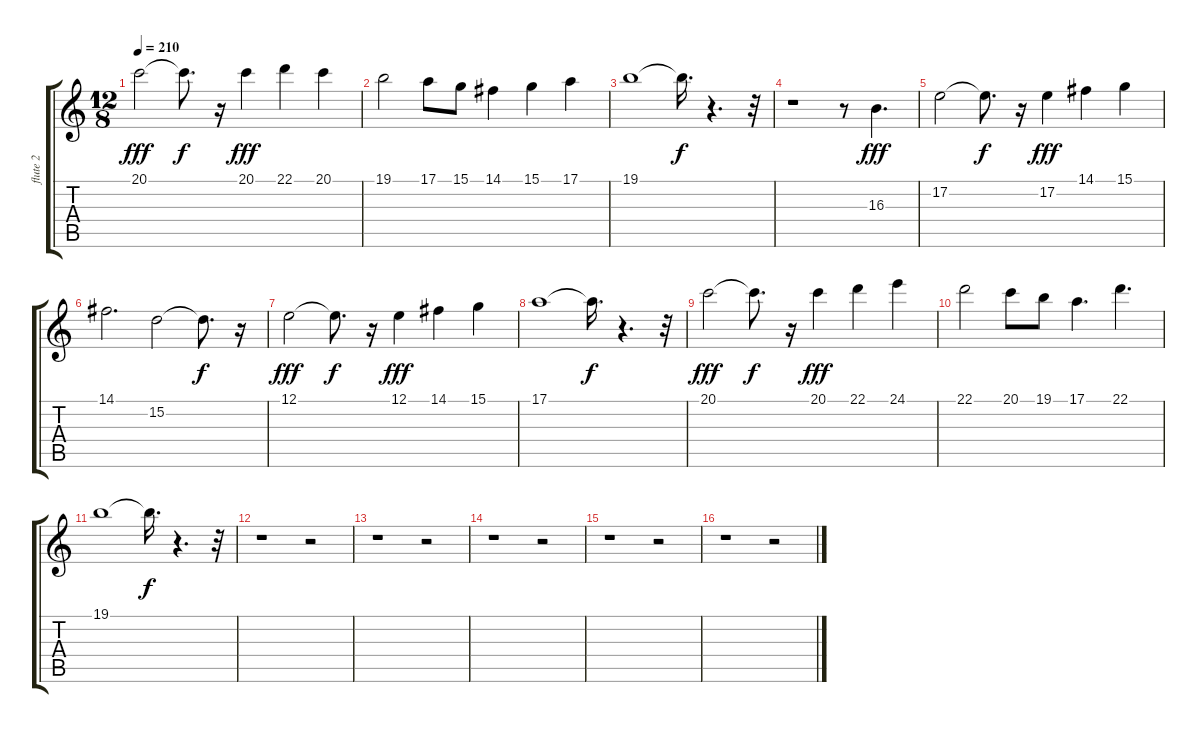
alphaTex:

\track ("flute 2" "flute 2") {instrument shakuhachi}
\staff {score tabs}
\tuning (E4 B3 G3 D3 A2 E2) {hide}
\ts (12 8)
\tempo 210
\clef g2
\ks c
20.1.2{dy fff} 20.1{t}.8{d dy f} r.16 20.1.4{dy fff} 22.1.4 20.1.4 |
19.1.2 17.1.8 15.1.8 14.1.4 15.1.4 17.1.4 |
19.1.1 19.1{t}.16{d dy f} r.4{d} r.32 |
r.1 r.8 16.3.4{d dy fff} |
17.2.2 17.2{t}.8{d dy f} r.16 17.2.4{dy fff} 14.1.4 15.1.4 |
14.1.2{d} 15.2.2 15.2{t}.8{d dy f} r.16 |
12.1.2{dy fff} 12.1{t}.8{d dy f} r.16 12.1.4{dy fff} 14.1.4 15.1.4 |
17.1.1 17.1{t}.16{d dy f} r.4{d} r.32 |
20.1.2{dy fff} 20.1{t}.8{d dy f} r.16 20.1.4{dy fff} 22.1.4 24.1.4 |
22.1.2 20.1.8 19.1.8 17.1.4{d} 22.1.4{d} |
19.1.1 19.1{t}.16{d dy f} r.4{d} r.32 |
r.1 r.2 |
r.1 r.2 |
r.1 r.2 |
r.1 r.2 |
r.1 r.2
